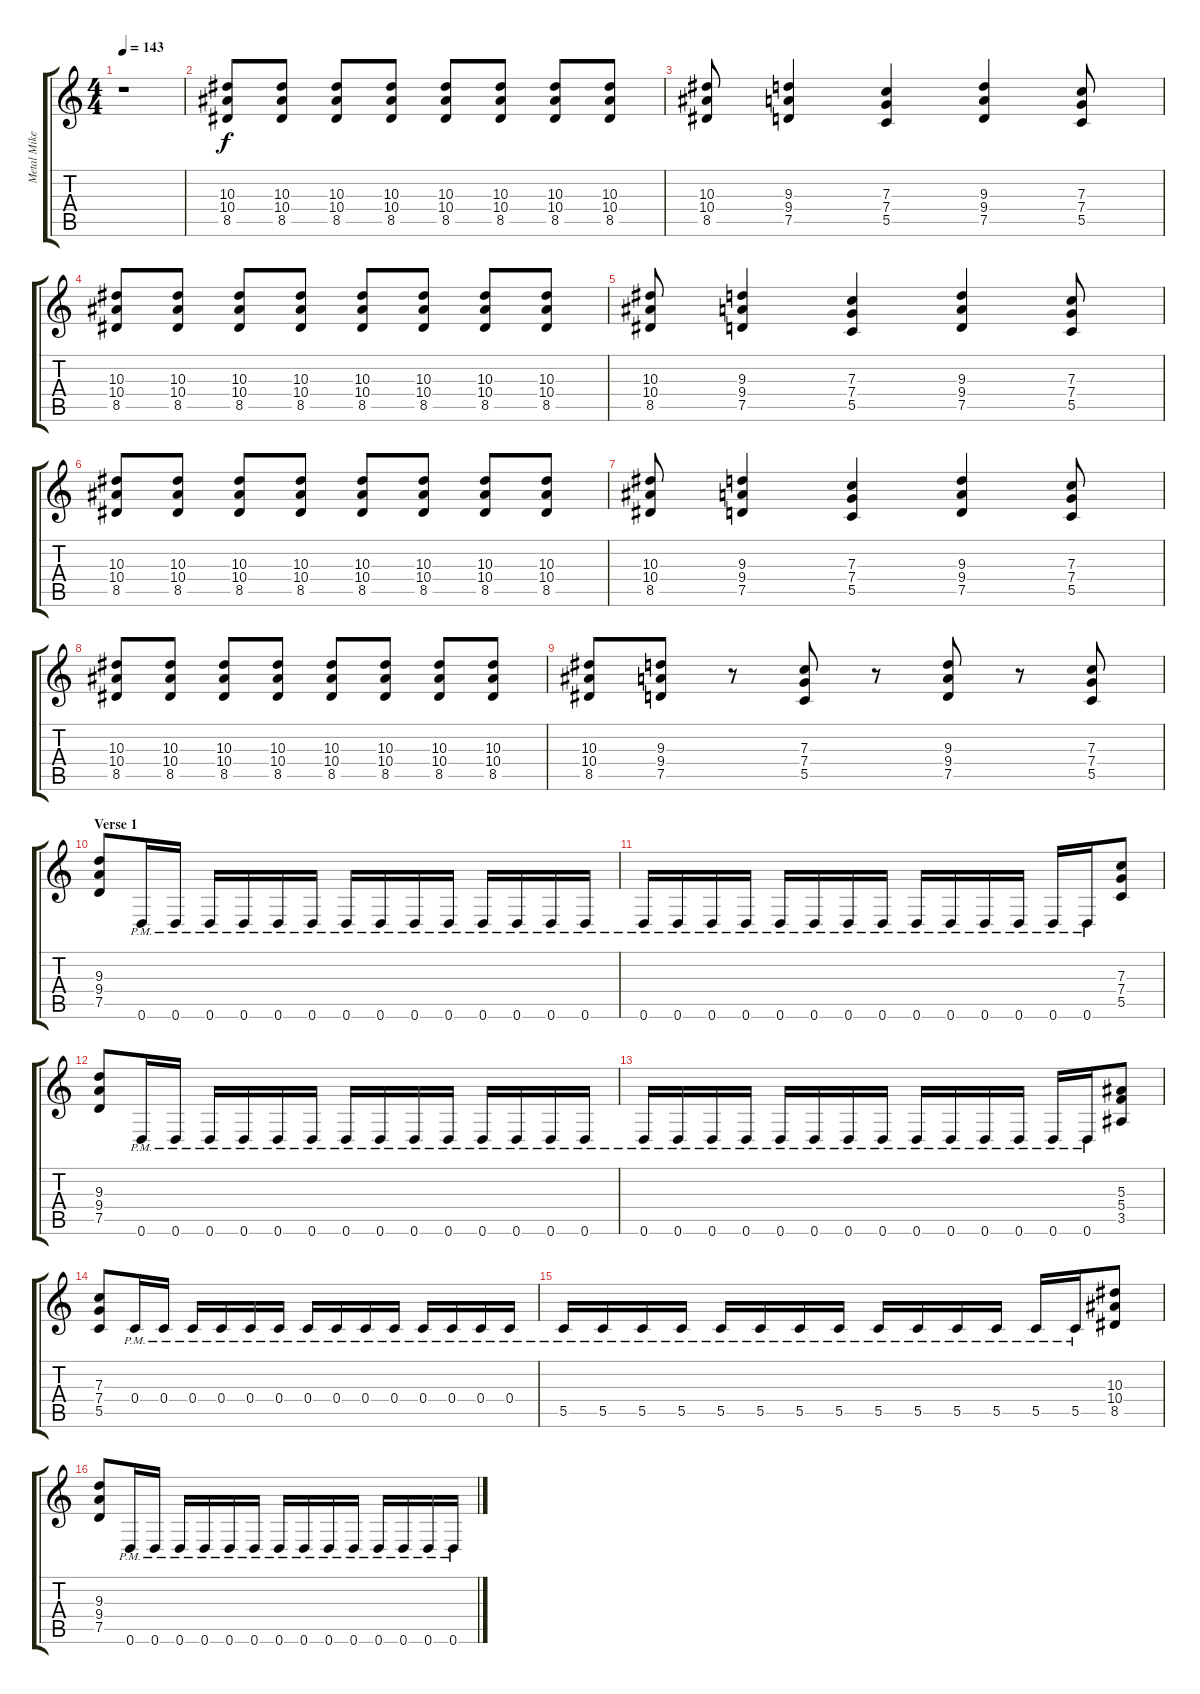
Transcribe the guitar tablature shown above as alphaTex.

\track ("Metal Mike" "Metal Mike") {instrument distortionguitar}
\staff {score tabs}
\tuning (D4 A3 F3 C3 G2 D2) {hide}
\ts (4 4)
\tempo 143
\clef g2
\ks c
r.1{dy f instrument distortionguitar} |
(10.3 10.4 8.5).8 (10.3 10.4 8.5).8 (10.3 10.4 8.5).8 (10.3 10.4 8.5).8 (10.3 10.4 8.5).8 (10.3 10.4 8.5).8 (10.3 10.4 8.5).8 (10.3 10.4 8.5).8 |
(10.3 10.4 8.5).8 (9.3 9.4 7.5).4 (7.3 7.4 5.5).4 (9.3 9.4 7.5).4 (7.3 7.4 5.5).8 |
(10.3 10.4 8.5).8 (10.3 10.4 8.5).8 (10.3 10.4 8.5).8 (10.3 10.4 8.5).8 (10.3 10.4 8.5).8 (10.3 10.4 8.5).8 (10.3 10.4 8.5).8 (10.3 10.4 8.5).8 |
(10.3 10.4 8.5).8 (9.3 9.4 7.5).4 (7.3 7.4 5.5).4 (9.3 9.4 7.5).4 (7.3 7.4 5.5).8 |
(10.3 10.4 8.5).8 (10.3 10.4 8.5).8 (10.3 10.4 8.5).8 (10.3 10.4 8.5).8 (10.3 10.4 8.5).8 (10.3 10.4 8.5).8 (10.3 10.4 8.5).8 (10.3 10.4 8.5).8 |
(10.3 10.4 8.5).8 (9.3 9.4 7.5).4 (7.3 7.4 5.5).4 (9.3 9.4 7.5).4 (7.3 7.4 5.5).8 |
(10.3 10.4 8.5).8 (10.3 10.4 8.5).8 (10.3 10.4 8.5).8 (10.3 10.4 8.5).8 (10.3 10.4 8.5).8 (10.3 10.4 8.5).8 (10.3 10.4 8.5).8 (10.3 10.4 8.5).8 |
(10.3 10.4 8.5).8 (9.3 9.4 7.5).8 r.8 (7.3 7.4 5.5).8 r.8 (9.3 9.4 7.5).8 r.8 (7.3 7.4 5.5).8 |
\section ("" "Verse 1")
(9.3 9.4 7.5).8 0.6{pm}.16 0.6{pm}.16 0.6{pm}.16 0.6{pm}.16 0.6{pm}.16 0.6{pm}.16 0.6{pm}.16 0.6{pm}.16 0.6{pm}.16 0.6{pm}.16 0.6{pm}.16 0.6{pm}.16 0.6{pm}.16 0.6{pm}.16 |
0.6{pm}.16 0.6{pm}.16 0.6{pm}.16 0.6{pm}.16 0.6{pm}.16 0.6{pm}.16 0.6{pm}.16 0.6{pm}.16 0.6{pm}.16 0.6{pm}.16 0.6{pm}.16 0.6{pm}.16 0.6{pm}.16 0.6{pm}.16 (7.3 7.4 5.5).8 |
(9.3 9.4 7.5).8 0.6{pm}.16 0.6{pm}.16 0.6{pm}.16 0.6{pm}.16 0.6{pm}.16 0.6{pm}.16 0.6{pm}.16 0.6{pm}.16 0.6{pm}.16 0.6{pm}.16 0.6{pm}.16 0.6{pm}.16 0.6{pm}.16 0.6{pm}.16 |
0.6{pm}.16 0.6{pm}.16 0.6{pm}.16 0.6{pm}.16 0.6{pm}.16 0.6{pm}.16 0.6{pm}.16 0.6{pm}.16 0.6{pm}.16 0.6{pm}.16 0.6{pm}.16 0.6{pm}.16 0.6{pm}.16 0.6{pm}.16 (5.3 5.4 3.5).8 |
(7.3 7.4 5.5).8 0.4{pm}.16 0.4{pm}.16 0.4{pm}.16 0.4{pm}.16 0.4{pm}.16 0.4{pm}.16 0.4{pm}.16 0.4{pm}.16 0.4{pm}.16 0.4{pm}.16 0.4{pm}.16 0.4{pm}.16 0.4{pm}.16 0.4{pm}.16 |
5.5{pm}.16 5.5{pm}.16 5.5{pm}.16 5.5{pm}.16 5.5{pm}.16 5.5{pm}.16 5.5{pm}.16 5.5{pm}.16 5.5{pm}.16 5.5{pm}.16 5.5{pm}.16 5.5{pm}.16 5.5{pm}.16 5.5{pm}.16 (10.3 10.4 8.5).8 |
(9.3 9.4 7.5).8 0.6{pm}.16 0.6{pm}.16 0.6{pm}.16 0.6{pm}.16 0.6{pm}.16 0.6{pm}.16 0.6{pm}.16 0.6{pm}.16 0.6{pm}.16 0.6{pm}.16 0.6{pm}.16 0.6{pm}.16 0.6{pm}.16 0.6{pm}.16
